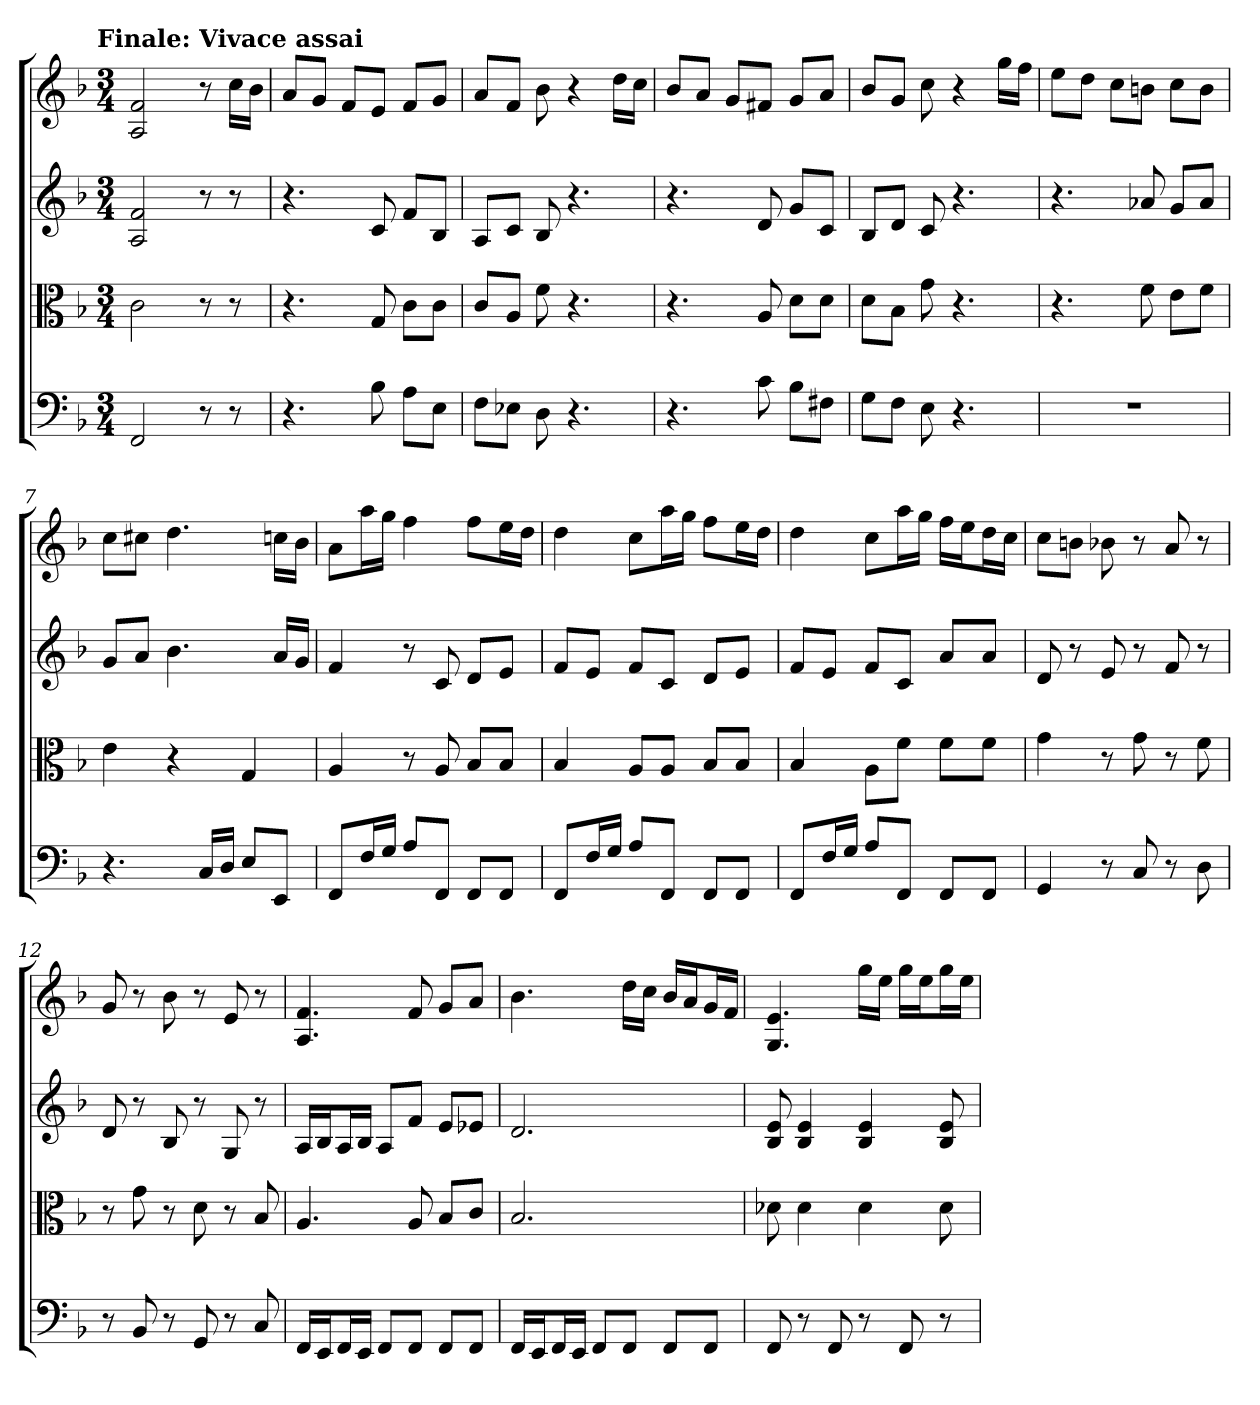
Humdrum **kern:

**kern	**kern	**kern	**kern
*part4	*part3	*part2	*part1
*staff4	*staff3	*staff2	*staff1
*clefF4	*clefC3	*	*
*k[b-]	*k[b-]	*k[b-]	*k[b-]
*F:	*F:	*F:	*F:
!!LO:TX:omd:t=Finale&colon; Vivace assai
*M3/4	*M3/4	*M3/4	*M3/4
*MM160	*MM160	*MM160	*MM160
=	=	=	=
2FF	2c	2A 2f	2A 2f
8r	8r	8r	8r
8r	8r	8r	16ccLL
.	.	.	16b-JJ
=2	=2	=2	=2
4.r	4.r	4.r	8aL
.	.	.	8gJ
.	.	.	8fL
8B-	8G	8c	8eJ
8A\L	8c\L	8fL	8fL
8E\J	8c\J	8B-J	8gJ
=3	=3	=3	=3
8F\L	8c/L	8AL	8aL
8E-X\J	8A/J	8cJ	8fJ
8D	8f	8B-	8b-
4.r	4.r	4.r	4r
.	.	.	16ddLL
.	.	.	16ccJJ
=4	=4	=4	=4
4.r	4.r	4.r	8b-L
.	.	.	8aJ
.	.	.	8gL
8c	8A	8d	8f#XJ
8B-\L	8d\L	8gL	8gL
8F#X\J	8d\J	8cJ	8aJ
=5	=5	=5	=5
8G\L	8d\L	8B-L	8b-L
8F\J	8B-\J	8dJ	8gJ
8E	8g	8c	8cc
4.r	4.r	4.r	4r
.	.	.	16ggLL
.	.	.	16ffJJ
=6	=6	=6	=6
2.r	4.r	4.r	8eeL
.	.	.	8ddJ
.	.	.	8ccL
.	8f	8a-X	8bnJ
.	8e\L	8gL	8ccL
.	8f\J	8a-J	8bJ
=7	=7	=7	=7
4.r	4e	8gL	8ccL
.	.	8aJ	8cc#XJ
.	4r	4.b-	4.dd
16C/LL	.	.	.
16D/JJ	.	.	.
8E/L	4G	.	.
8EE/J	.	16aLL	16ccnLL
.	.	16gJJ	16b-JJ
=8	=8	=8	=8
8FF/L	4A	4f	8aL
16F/L	.	.	16aaL
16G/JJ	.	.	16ggJJ
8A/L	8r	8r	4ff
8FF/J	8A	8c	.
8FF/L	8B-/L	8dL	8ffL
8FF/J	8B-/J	8eJ	16eeL
.	.	.	16ddJJ
=9	=9	=9	=9
8FF/L	4B-	8fL	4dd
16F/L	.	8eJ	.
16G/JJ	.	.	.
8A/L	8A/L	8fL	8ccL
8FF/J	8A/J	8cJ	16aaL
.	.	.	16ggJJ
8FF/L	8B-/L	8dL	8ffL
8FF/J	8B-/J	8eJ	16eeL
.	.	.	16ddJJ
=10	=10	=10	=10
8FF/L	4B-	8fL	4dd
16F/L	.	8eJ	.
16G/JJ	.	.	.
8A/L	8A\L	8fL	8ccL
8FF/J	8f\J	8cJ	16aaL
.	.	.	16ggJJ
8FF/L	8f\L	8aL	16ffLL
.	.	.	16eeJ
8FF/J	8f\J	8aJ	16ddL
.	.	.	16ccJJ
=11	=11	=11	=11
4GG	4g	8d	8ccL
.	.	8r	8bnJ
8r	8r	8e	8b-X
8C	8g	8r	8r
8r	8r	8f	8a
8D	8f	8r	8r
=12	=12	=12	=12
8r	8r	8d	8g
8BB-	8g	8r	8r
8r	8r	8B-	8b-
8GG	8d	8r	8r
8r	8r	8G	8e
8C	8B-	8r	8r
=13	=13	=13	=13
16FF/LL	4.A	16ALL	4.A 4.f
16EE/J	.	16B-J	.
16FF/L	.	16AL	.
16EE/JJ	.	16B-JJ	.
8FF/L	.	8AL	.
8FF/J	8A	8fJ	8f
8FF/L	8B-/L	8eL	8gL
8FF/J	8c/J	8e-XJ	8aJ
=14	=14	=14	=14
16FF/LL	2.B-	2.d	4.b-
16EE/J	.	.	.
16FF/L	.	.	.
16EE/JJ	.	.	.
8FF/L	.	.	.
8FF/J	.	.	16ddLL
.	.	.	16ccJJ
8FF/L	.	.	16b-LL
.	.	.	16aJ
8FF/J	.	.	16gL
.	.	.	16fJJ
=15	=15	=15	=15
8FF	8d-X	8B- 8e	4.G 4.e
8r	4d-	4B- 4e	.
8FF	.	.	.
8r	4d-	4B- 4e	16ggLL
.	.	.	16eeJJ
8FF	.	.	16ggLL
.	.	.	16eeJ
8r	8d-	8B- 8e	16ggL
.	.	.	16eeJJ
=	=	=	=
*-	*-	*-	*-
